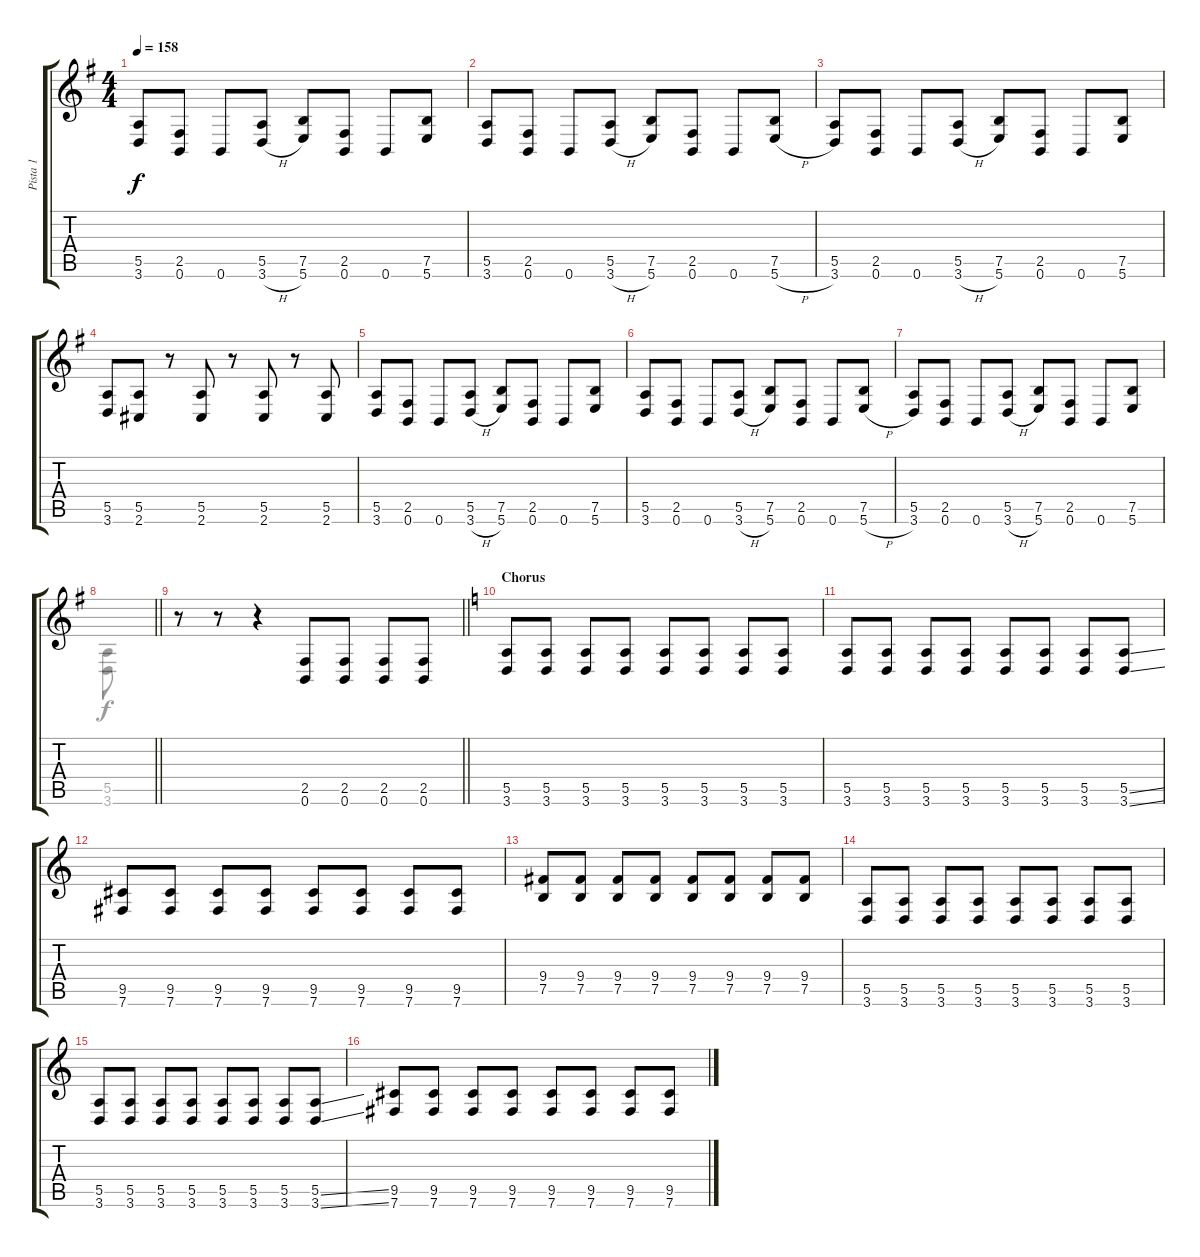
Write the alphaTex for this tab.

\track ("Pista 1" "Pista 1") {instrument distortionguitar}
\staff {score tabs}
\tuning (B3 Gb3 D3 A2 E2 B1) {hide}
\voice
\ts (4 4)
\tempo 158
\clef g2
\ks g
(5.5 3.6).8{dy f} (2.5 0.6).8 0.6.8 (5.5 3.6{h}).8 (7.5 5.6).8 (2.5 0.6).8 0.6.8 (7.5 5.6).8 |
(5.5 3.6).8 (2.5 0.6).8 0.6.8 (5.5 3.6{h}).8 (7.5 5.6).8 (2.5 0.6).8 0.6.8 (7.5 5.6{h}).8 |
(5.5 3.6).8 (2.5 0.6).8 0.6.8 (5.5 3.6{h}).8 (7.5 5.6).8 (2.5 0.6).8 0.6.8 (7.5 5.6).8 |
(5.5 3.6).8 (5.5 2.6).8 r.8 (5.5 2.6).8 r.8 (5.5 2.6).8 r.8 (5.5 2.6).8 |
(5.5 3.6).8 (2.5 0.6).8 0.6.8 (5.5 3.6{h}).8 (7.5 5.6).8 (2.5 0.6).8 0.6.8 (7.5 5.6).8 |
(5.5 3.6).8 (2.5 0.6).8 0.6.8 (5.5 3.6{h}).8 (7.5 5.6).8 (2.5 0.6).8 0.6.8 (7.5 5.6{h}).8 |
(5.5 3.6).8 (2.5 0.6).8 0.6.8 (5.5 3.6{h}).8 (7.5 5.6).8 (2.5 0.6).8 0.6.8 (7.5 5.6).8 |
\barLineRight lightlight
|
\barLineRight lightlight
r.8 r.8 r.4 (2.5 0.6).8 (2.5 0.6).8 (2.5 0.6).8 (2.5 0.6).8 |
\section ("" "Chorus")
\ks c
(5.5 3.6).8 (5.5 3.6).8 (5.5 3.6).8 (5.5 3.6).8 (5.5 3.6).8 (5.5 3.6).8 (5.5 3.6).8 (5.5 3.6).8 |
(5.5 3.6).8 (5.5 3.6).8 (5.5 3.6).8 (5.5 3.6).8 (5.5 3.6).8 (5.5 3.6).8 (5.5 3.6).8 (5.5{ss} 3.6{ss}).8 |
(9.5 7.6).8 (9.5 7.6).8 (9.5 7.6).8 (9.5 7.6).8 (9.5 7.6).8 (9.5 7.6).8 (9.5 7.6).8 (9.5 7.6).8 |
(9.4 7.5).8 (9.4 7.5).8 (9.4 7.5).8 (9.4 7.5).8 (9.4 7.5).8 (9.4 7.5).8 (9.4 7.5).8 (9.4 7.5).8 |
(5.5 3.6).8 (5.5 3.6).8 (5.5 3.6).8 (5.5 3.6).8 (5.5 3.6).8 (5.5 3.6).8 (5.5 3.6).8 (5.5 3.6).8 |
(5.5 3.6).8 (5.5 3.6).8 (5.5 3.6).8 (5.5 3.6).8 (5.5 3.6).8 (5.5 3.6).8 (5.5 3.6).8 (5.5{ss} 3.6{ss}).8 |
(9.5 7.6).8 (9.5 7.6).8 (9.5 7.6).8 (9.5 7.6).8 (9.5 7.6).8 (9.5 7.6).8 (9.5 7.6).8 (9.5 7.6).8
\voice
\clef g2
\ottava regular
\simile none
\ks g
|
|
|
|
|
|
|
\barLineRight lightlight
(5.5 3.6).8 |
\barLineRight lightlight
|
\ks c
|
|
|
|
|
|
